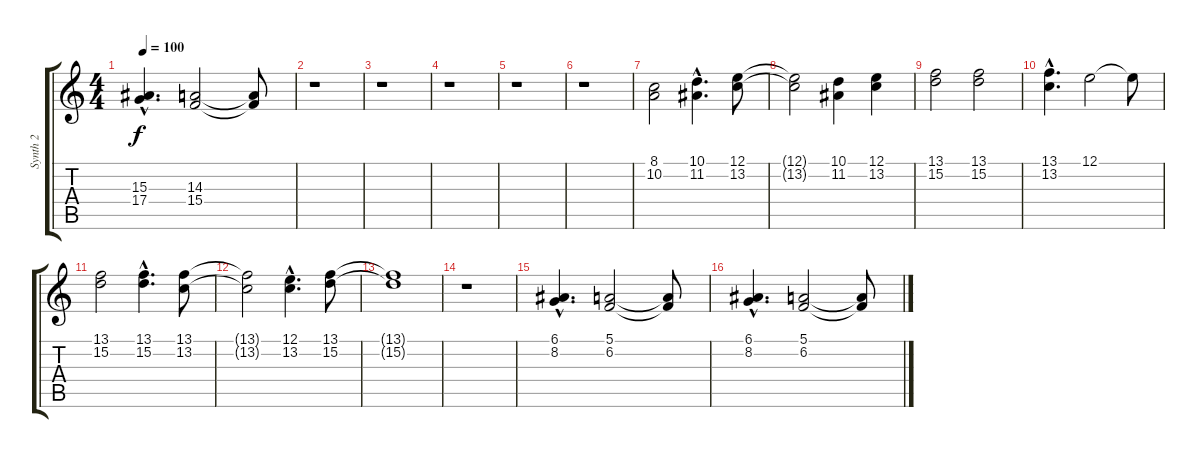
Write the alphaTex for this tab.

\track ("Synth 2" "Synth 2") {instrument synthbrass2}
\staff {score tabs}
\tuning (E4 B3 G3 D3 A2 E2) {hide}
\ts (4 4)
\tempo 100
\clef g2
\ks c
(15.3{hac} 17.4{hac}).4{d dy f} (14.3 15.4).2 (14.3{t} 15.4{t}).8 |
r.1 |
r.1 |
r.1 |
r.1 |
r.1 |
(8.1 10.2).2 (10.1{hac} 11.2{hac}).4{d} (12.1 13.2).8 |
(12.1{t} 13.2{t}).2 (10.1 11.2).4 (12.1 13.2).4 |
(13.1 15.2).2 (13.1 15.2).2 |
(13.1{hac} 13.2).4{d} 12.1.2 12.1{t}.8 |
(13.1 15.2).2 (13.1{hac} 15.2{hac}).4{d} (13.1 13.2).8 |
(13.1{t} 13.2{t}).2 (12.1{hac} 13.2{hac}).4{d} (13.1 15.2).8 |
(13.1{t} 15.2{t}).1 |
r.1 |
(6.1{hac} 8.2{hac}).4{d} (5.1 6.2).2 (5.1{t} 6.2{t}).8 |
(6.1{hac} 8.2{hac}).4{d} (5.1 6.2).2 (5.1{t} 6.2{t}).8
